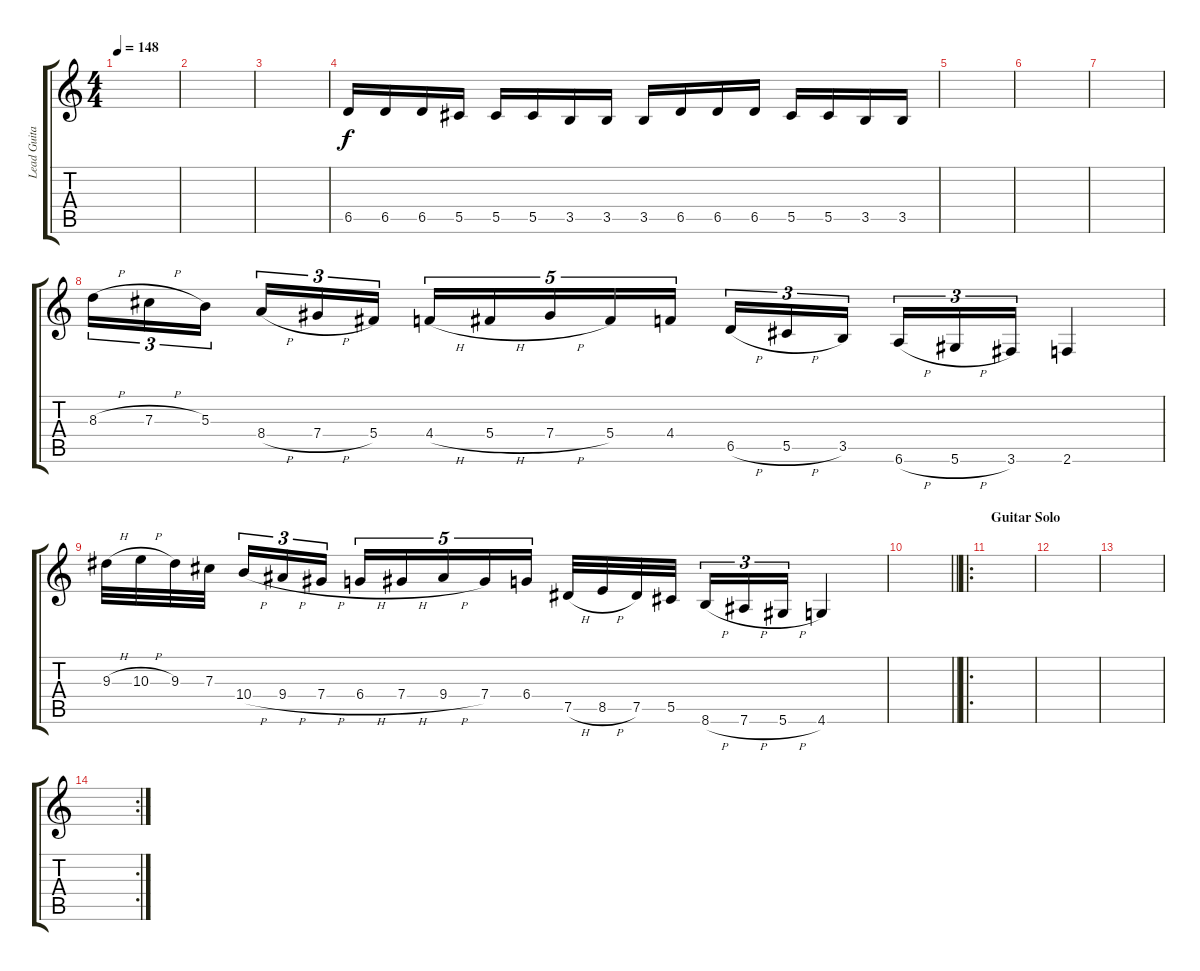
\track ("" "Lead Guita") {instrument overdrivenguitar}
\staff {score tabs}
\tuning (Eb4 Bb3 Gb3 Db3 Ab2 Eb2) {hide}
\ts (4 4)
\tempo 148
\clef g2
\ks c
|
|
|
6.5.16{volume 11 balance 7} 6.5.16 6.5.16 5.5.16 5.5.16 5.5.16 3.5.16 3.5.16 3.5.16 6.5.16 6.5.16 6.5.16 5.5.16 5.5.16 3.5.16 3.5.16 |
|
|
|
8.3{h}.16{tu (3 2)} 7.3{h}.16{tu (3 2)} 5.3.16{tu (3 2) beam splitsecondary} 8.4{h}.16{tu (3 2)} 7.4{h}.16{tu (3 2)} 5.4.16{tu (3 2)} 4.4{h}.16{tu (5 4)} 5.4{h}.16{tu (5 4)} 7.4{h}.16{tu (5 4)} 5.4.16{tu (5 4)} 4.4.16{tu (5 4)} 6.5{h}.16{tu (3 2)} 5.5{h}.16{tu (3 2)} 3.5.16{tu (3 2) beam splitsecondary} 6.6{h}.16{tu (3 2)} 5.6{h}.16{tu (3 2)} 3.6.16{tu (3 2)} 2.6.4 |
9.3{h}.32 10.3{h}.32 9.3.32 7.3.32{beam splitsecondary} 10.4{h}.16{tu (3 2)} 9.4{h}.16{tu (3 2)} 7.4{h}.16{tu (3 2)} 6.4{h}.16{tu (5 4)} 7.4{h}.16{tu (5 4)} 9.4{h}.16{tu (5 4)} 7.4.16{tu (5 4)} 6.4.16{tu (5 4)} 7.5{h}.32 8.5{h}.32 7.5.32 5.5.32{beam splitsecondary} 8.6{h}.16{tu (3 2)} 7.6{h}.16{tu (3 2)} 5.6{h}.16{tu (3 2)} 4.6.4 |
\barLineRight lightlight
|
\ro
\section ("" "Guitar Solo")
|
|
|
\rc 2
